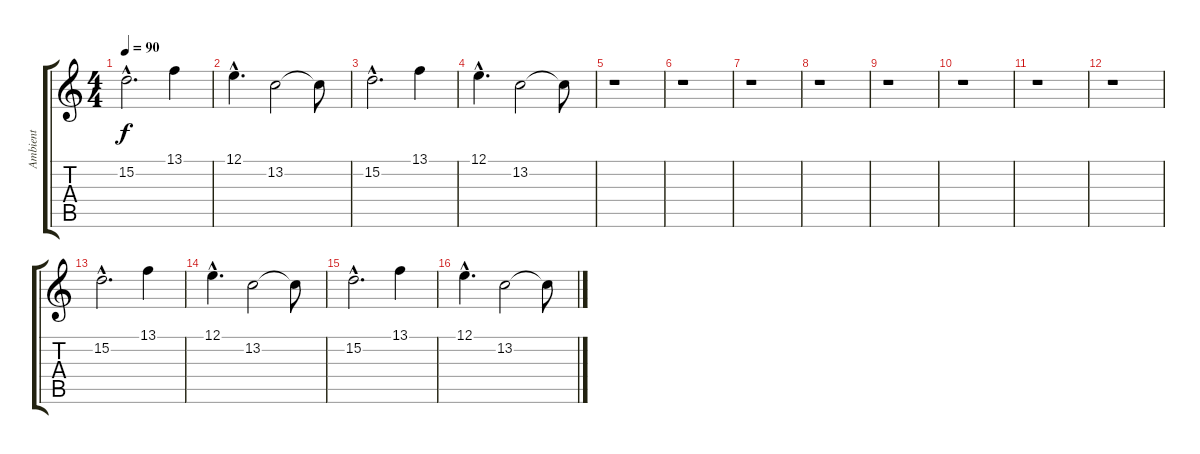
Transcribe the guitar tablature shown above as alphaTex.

\track ("Ambient" "Ambient") {instrument pad2warm}
\staff {score tabs}
\tuning (E4 B3 G3 D3 A2 E2) {hide}
\ts (4 4)
\tempo 90
\clef g2
\ks c
15.2{hac}.2{d dy f} 13.1.4 |
12.1{hac}.4{d} 13.2.2 13.2{t}.8 |
15.2{hac}.2{d} 13.1.4 |
12.1{hac}.4{d} 13.2.2 13.2{t}.8 |
r.1 |
r.1 |
r.1 |
r.1 |
r.1 |
r.1 |
r.1 |
r.1 |
15.2{hac}.2{d} 13.1.4 |
12.1{hac}.4{d} 13.2.2 13.2{t}.8 |
15.2{hac}.2{d} 13.1.4 |
12.1{hac}.4{d} 13.2.2 13.2{t}.8
